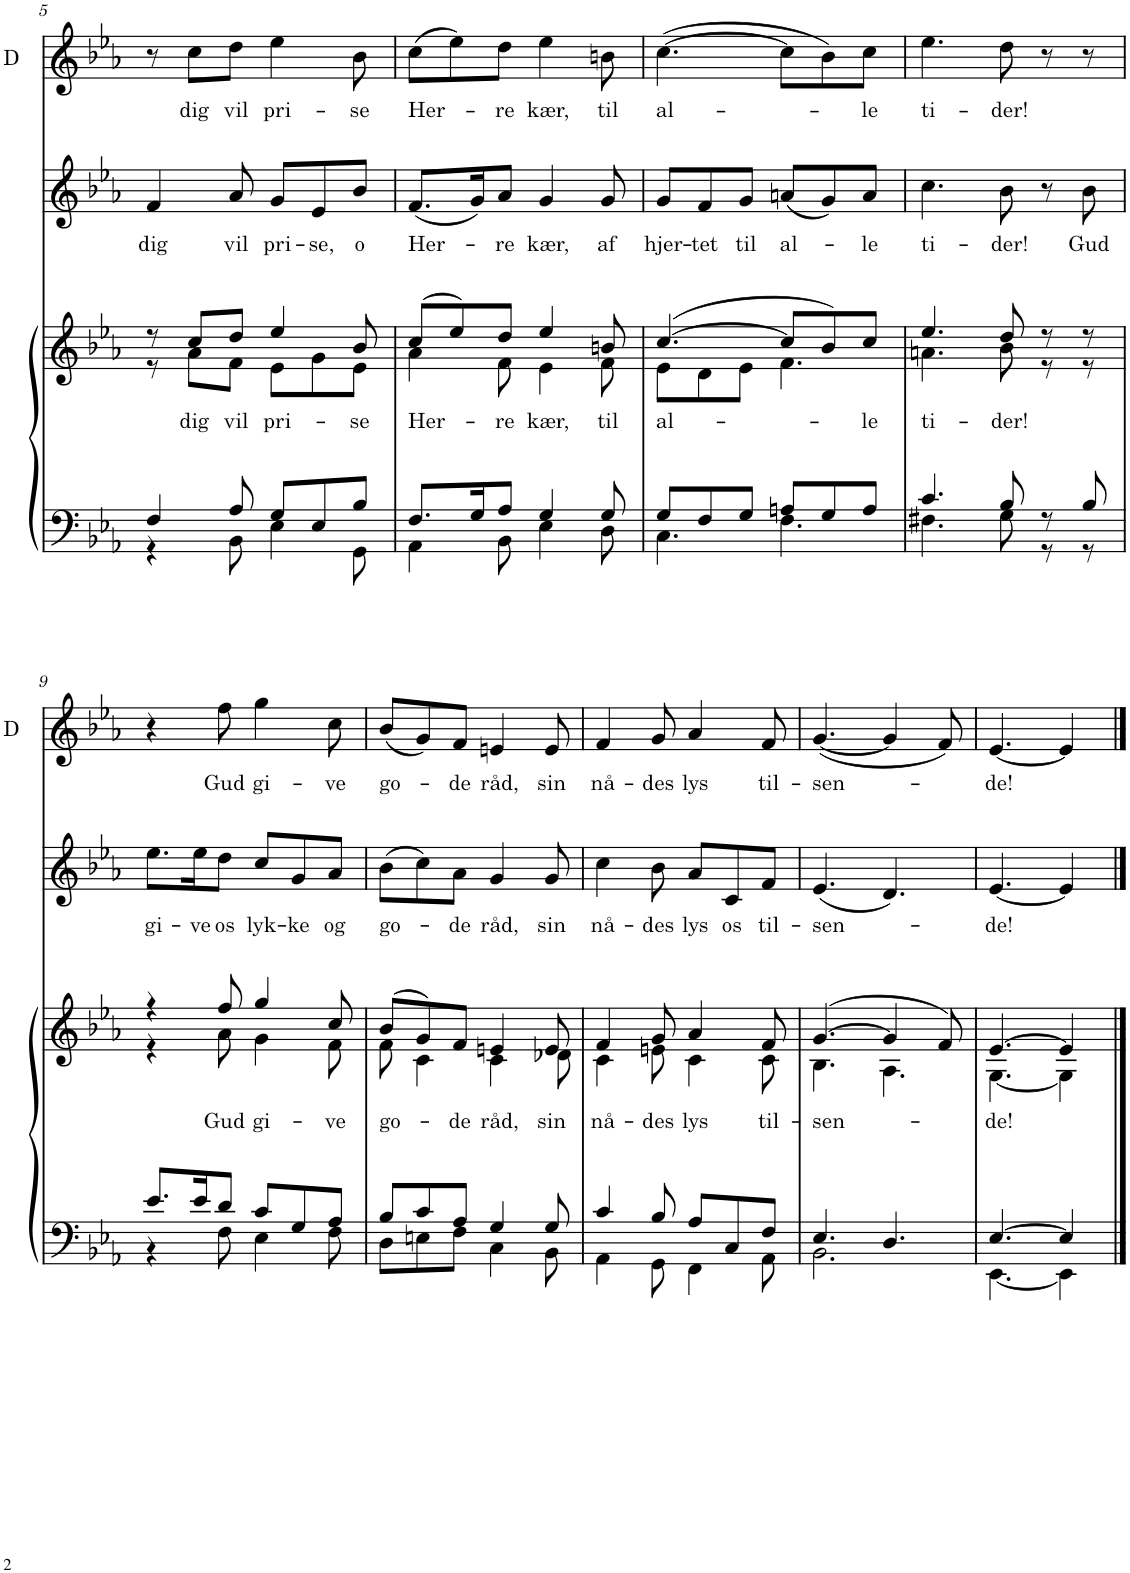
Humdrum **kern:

**kern	**kern	**text	**kern	**text	**kern	**text
*part3	*part3	*part3	*part2	*part2	*part1	*part1
*staff4	*staff3	*staff3	*staff2	*staff2	*staff1	*staff1
*I"Piano	*	*	*I"Stemme	*	*I"D	*
*I'Pno	*	*	*	*	*I'D	*
!!LO:PB:g=z
*clefF4	*clefG2	*	*clefG2	*	*clefG2	*
*k[b-e-a-]	*k[b-e-a-]	*	*k[b-e-a-]	*	*k[b-e-a-]	*
*M6/8	*M6/8	*	*M6/8	*	*M6/8	*
=5	=5	=5	=5	=5	=5	=5
*^	*^	*	*	*	*	*
!	!	!	!	!	!	!LO:LY:b	!	!
4F/	4r	8r	8r	.	4f/	dig	8r	.
!	!	!	!	!LO:LY:b	!	!	!	!LO:LY:b
.	.	8cc/L	8a-\L	dig	.	.	8cc\L	dig
!	!	!	!	!LO:LY:b	!	!LO:LY:b	!	!LO:LY:b
8A-/	8BB-\	8dd/J	8f\J	vil	8a-/	vil	8dd\J	vil
!	!	!	!	!LO:LY:b	!	!LO:LY:b	!	!LO:LY:b
8G/L	4E-\	4ee-/	8e-\L	pri-	8g/L	pri-	4ee-\	pri-
!	!	!	!	!	!	!LO:LY:b	!	!
8E-/	.	.	8g\	.	8e-/	-se,	.	.
!	!	!	!	!LO:LY:b	!	!LO:LY:b	!	!LO:LY:b
8B-/J	8GG\	8b-/	8e-\J	-se	8b-/J	o	8b-\	-se
=6	=6	=6	=6	=6	=6	=6	=6	=6
!	!	!	!	!LO:LY:b	!	!LO:LY:b	!	!LO:LY:b
8.F/L	4AA-\	(8cc/L	4a-\	Her-	(8.f/L	Her-	(8cc\L	Her-
.	.	8ee-/)	.	.	.	.	8ee-\)	.
16G/K	.	.	.	.	16g/K)	.	.	.
!	!	!	!	!LO:LY:b	!	!LO:LY:b	!	!LO:LY:b
8A-/J	8BB-\	8dd/J	8f\	-re	8a-/J	-re	8dd\J	-re
!	!	!	!	!LO:LY:b	!	!LO:LY:b	!	!LO:LY:b
4G/	4E-\	4ee-/	4e-\	kær,	4g/	kær,	4ee-\	kær,
!	!	!	!	!LO:LY:b	!	!LO:LY:b	!	!LO:LY:b
8G/	8D\	8bn/	8f\	til	8g/	af	8bn\	til
=7	=7	=7	=7	=7	=7	=7	=7	=7
!	!	!	!	!LO:LY:b	!	!LO:LY:b	!	!LO:LY:b
8G/L	4.C\	([4.cc/	8e-\L	al-	8g/L	hjer-	([4.cc\	al-
!	!	!	!	!	!	!LO:LY:b	!	!
8F/	.	.	8d\	.	8f/	-tet	.	.
!	!	!	!	!	!	!LO:LY:b	!	!
8G/J	.	.	8e-\J	.	8g/J	til	.	.
!	!	!	!	!	!	!LO:LY:b	!	!
8An/L	4.F\	8cc/L]	4.f\	.	(8an/L	al-	8cc\L]	.
8G/	.	8b-/)	.	.	8g/)	.	8b-\)	.
!	!	!	!	!LO:LY:b	!	!LO:LY:b	!	!LO:LY:b
8A/J	.	8cc/J	.	-le	8a/J	-le	8cc\J	-le
=8	=8	=8	=8	=8	=8	=8	=8	=8
!	!	!	!	!LO:LY:b	!	!LO:LY:b	!	!LO:LY:b
4.c/	4.F#X\	4.ee-/	4.an\	ti-	4.cc\	ti-	4.ee-\	ti-
!	!	!	!	!LO:LY:b	!	!LO:LY:b	!	!LO:LY:b
8B-/	8G\	8dd/	8b-\	-der!	8b-\	-der!	8dd\	-der!
8r	8r	8r	8r	.	8r	.	8r	.
!	!	!	!	!	!	!LO:LY:b	!	!
8B-/	8r	8r	8r	.	8b-\	Gud	8r	.
!!LO:LB:g=z
=9	=9	=9	=9	=9	=9	=9	=9	=9
!	!	!	!	!	!	!LO:LY:b	!	!
8.e-/L	4r	4r	4r	.	8.ee-\L	gi-	4r	.
!	!	!	!	!	!	!LO:LY:b	!	!
16e-/K	.	.	.	.	16ee-\K	-ve	.	.
!	!	!	!	!LO:LY:b	!	!LO:LY:b	!	!LO:LY:b
8d/J	8F\	8ff/	8a-\	Gud	8dd\J	os	8ff\	Gud
!	!	!	!	!LO:LY:b	!	!LO:LY:b	!	!LO:LY:b
8c/L	4E-\	4gg/	4g\	gi-	8cc/L	lyk-	4gg\	gi-
!	!	!	!	!	!	!LO:LY:b	!	!
8G/	.	.	.	.	8g/	-ke	.	.
!	!	!	!	!LO:LY:b	!	!LO:LY:b	!	!LO:LY:b
8A-/J	8F\	8cc/	8f\	-ve	8a-/J	og	8cc\	-ve
=10	=10	=10	=10	=10	=10	=10	=10	=10
!	!	!	!	!LO:LY:b	!	!LO:LY:b	!	!LO:LY:b
8B-/L	8D\L	(8b-/L	8f\	go-	(8b-\L	go-	(8b-/L	go-
8c/	8En\	8g/)	4c\	.	8cc\)	.	8g/)	.
!	!	!	!	!LO:LY:b	!	!LO:LY:b	!	!LO:LY:b
8A-/J	8F\J	8f/J	.	-de	8a-\J	-de	8f/J	-de
!	!	!	!	!LO:LY:b	!	!LO:LY:b	!	!LO:LY:b
4G/	4C\	4en/	4c\	råd,	4g/	råd,	4en/	råd,
!	!	!	!	!LO:LY:b	!	!LO:LY:b	!	!LO:LY:b
8G/	8BB-\	8e/	8d-X\	sin	8g/	sin	8e/	sin
=11	=11	=11	=11	=11	=11	=11	=11	=11
!	!	!	!	!LO:LY:b	!	!LO:LY:b	!	!LO:LY:b
4c/	4AA-\	4f/	4c\	nå-	4cc\	nå-	4f/	nå-
!	!	!	!	!LO:LY:b	!	!LO:LY:b	!	!LO:LY:b
8B-/	8GG\	8g/	8en\	-des	8b-\	-des	8g/	-des
!	!	!	!	!LO:LY:b	!	!LO:LY:b	!	!LO:LY:b
8A-/L	4FF\	4a-/	4c\	lys	8a-/L	lys	4a-/	lys
!	!	!	!	!	!	!LO:LY:b	!	!
8C/	.	.	.	.	8c/	os	.	.
!	!	!	!	!LO:LY:b	!	!LO:LY:b	!	!LO:LY:b
8F/J	8AA-\	8f/	8c\	til-	8f/J	til-	8f/	til-
=12	=12	=12	=12	=12	=12	=12	=12	=12
!	!	!	!	!LO:LY:b	!	!LO:LY:b	!	!LO:LY:b
4.E-/	2.BB-\	([4.g/	4.B-\	-sen-	(4.e-/	-sen-	([4.g/	-sen-
4.D/	.	4g/]	4.A-\	.	4.d/)	.	4g/]	.
.	.	8f/)	.	.	.	.	8f/)	.
=13	=13	=13	=13	=13	=13	=13	=13	=13
!	!	!	!	!LO:LY:b	!	!LO:LY:b	!	!LO:LY:b
[4.E-/	[4.EE-\	[4.e-/	[4.G\	-de!	[4.e-/	-de!	[4.e-/	-de!
4E-/]	4EE-\]	4e-/]	4G\]	.	4e-/]	.	4e-/]	.
*v	*v	*	*	*	*	*	*	*
*	*v	*v	*	*	*	*	*
==	==	==	==	==	==	==
*-	*-	*-	*-	*-	*-	*-
